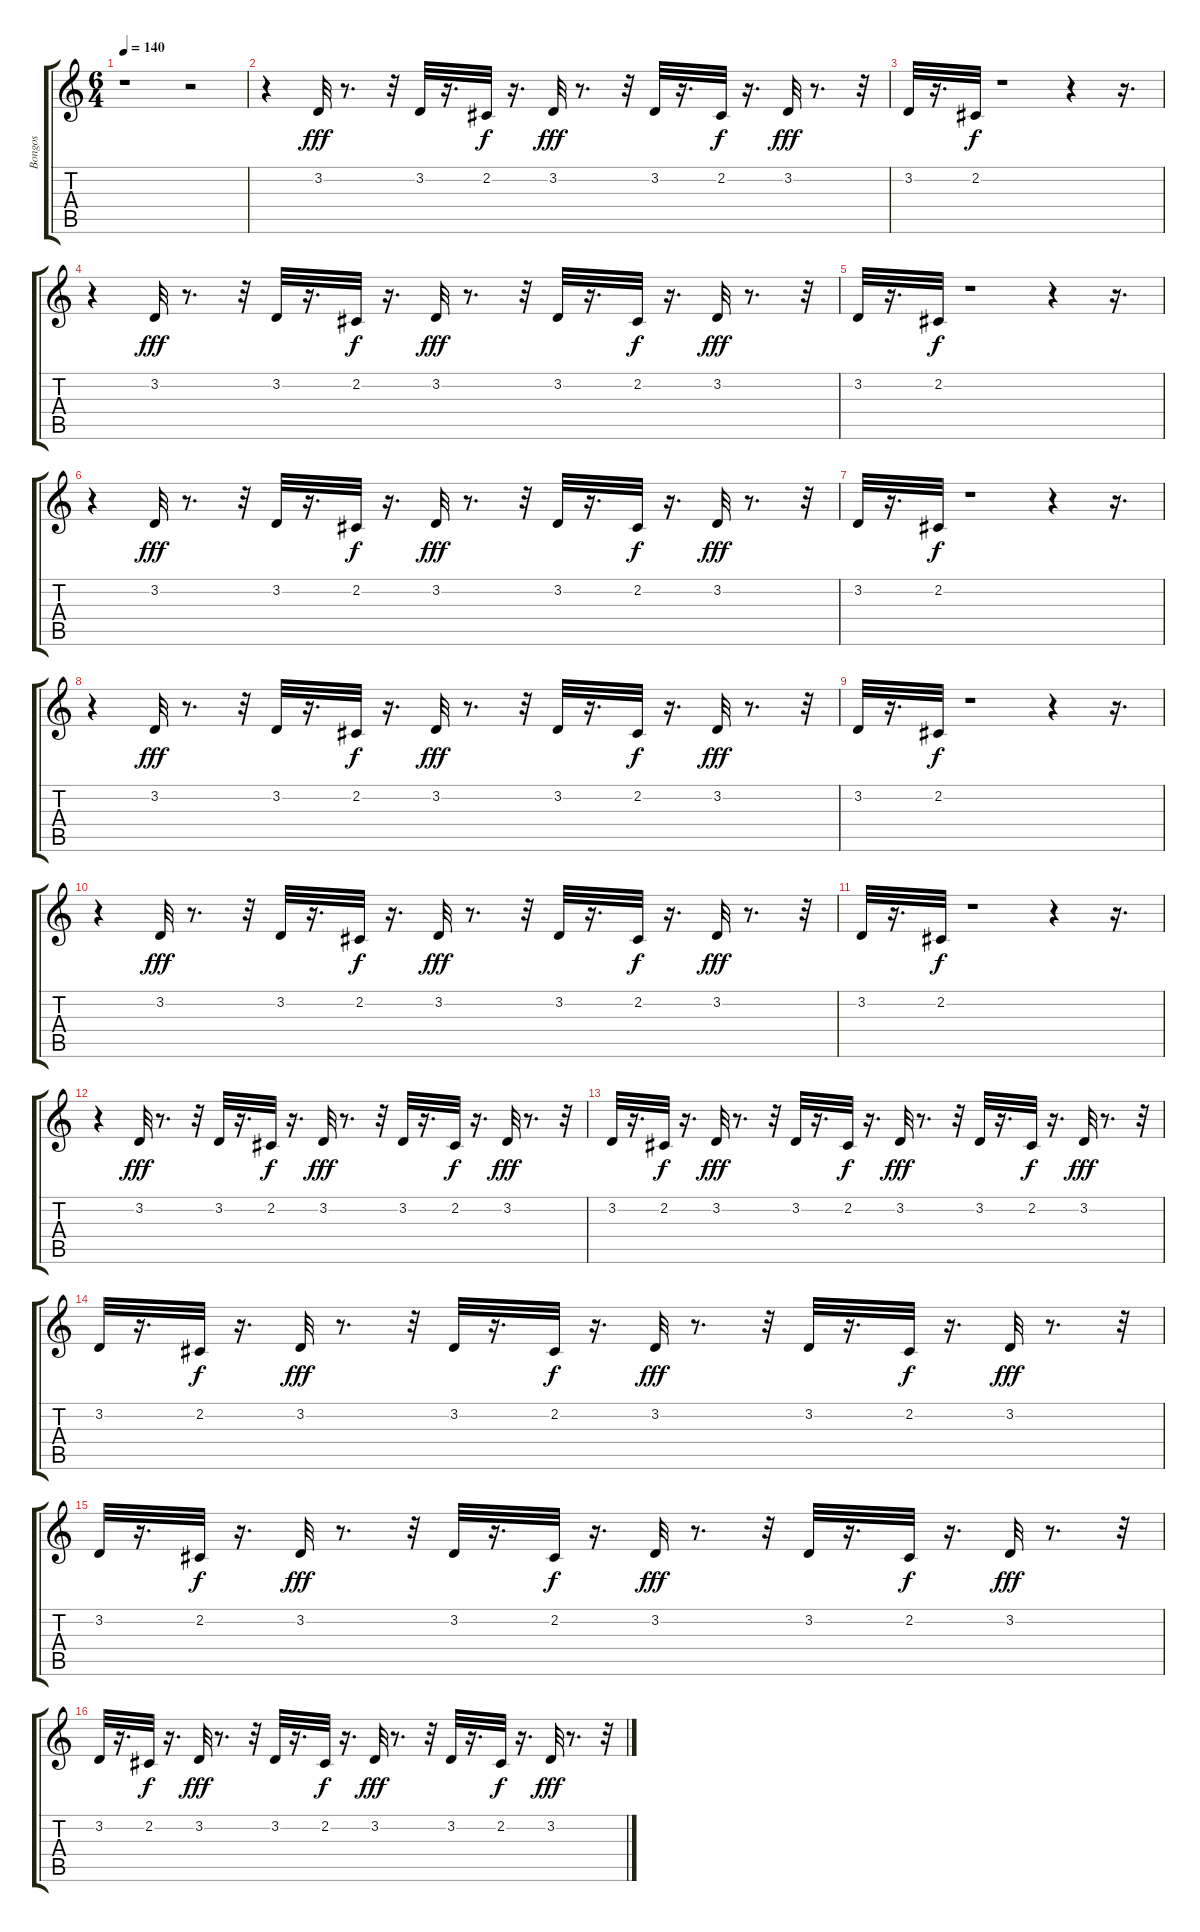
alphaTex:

\track ("Bongos" "Bongos") {instrument stringensemble1}
\staff {score tabs}
\tuning (E4 B3 G3 D3 A2 E2) {hide}
\ts (6 4)
\tempo 140
\clef g2
\ks c
r.1{dy fff instrument stringensemble1} r.2 |
r.4 3.2.32 r.8{d} r.32 3.2.32 r.16{d} 2.2.32{dy f} r.16{d} 3.2.32{dy fff} r.8{d} r.32 3.2.32 r.16{d} 2.2.32{dy f} r.16{d} 3.2.32{dy fff} r.8{d} r.32 |
3.2.32 r.16{d} 2.2.32{dy f} r.1 r.4 r.16{d} |
r.4 3.2.32{dy fff} r.8{d} r.32 3.2.32 r.16{d} 2.2.32{dy f} r.16{d} 3.2.32{dy fff} r.8{d} r.32 3.2.32 r.16{d} 2.2.32{dy f} r.16{d} 3.2.32{dy fff} r.8{d} r.32 |
3.2.32 r.16{d} 2.2.32{dy f} r.1 r.4 r.16{d} |
r.4 3.2.32{dy fff} r.8{d} r.32 3.2.32 r.16{d} 2.2.32{dy f} r.16{d} 3.2.32{dy fff} r.8{d} r.32 3.2.32 r.16{d} 2.2.32{dy f} r.16{d} 3.2.32{dy fff} r.8{d} r.32 |
3.2.32 r.16{d} 2.2.32{dy f} r.1 r.4 r.16{d} |
r.4 3.2.32{dy fff} r.8{d} r.32 3.2.32 r.16{d} 2.2.32{dy f} r.16{d} 3.2.32{dy fff} r.8{d} r.32 3.2.32 r.16{d} 2.2.32{dy f} r.16{d} 3.2.32{dy fff} r.8{d} r.32 |
3.2.32 r.16{d} 2.2.32{dy f} r.1 r.4 r.16{d} |
r.4 3.2.32{dy fff} r.8{d} r.32 3.2.32 r.16{d} 2.2.32{dy f} r.16{d} 3.2.32{dy fff} r.8{d} r.32 3.2.32 r.16{d} 2.2.32{dy f} r.16{d} 3.2.32{dy fff} r.8{d} r.32 |
3.2.32 r.16{d} 2.2.32{dy f} r.1 r.4 r.16{d} |
r.4 3.2.32{dy fff} r.8{d} r.32 3.2.32 r.16{d} 2.2.32{dy f} r.16{d} 3.2.32{dy fff} r.8{d} r.32 3.2.32 r.16{d} 2.2.32{dy f} r.16{d} 3.2.32{dy fff} r.8{d} r.32 |
3.2.32 r.16{d} 2.2.32{dy f} r.16{d} 3.2.32{dy fff} r.8{d} r.32 3.2.32 r.16{d} 2.2.32{dy f} r.16{d} 3.2.32{dy fff} r.8{d} r.32 3.2.32 r.16{d} 2.2.32{dy f} r.16{d} 3.2.32{dy fff} r.8{d} r.32 |
3.2.32 r.16{d} 2.2.32{dy f} r.16{d} 3.2.32{dy fff} r.8{d} r.32 3.2.32 r.16{d} 2.2.32{dy f} r.16{d} 3.2.32{dy fff} r.8{d} r.32 3.2.32 r.16{d} 2.2.32{dy f} r.16{d} 3.2.32{dy fff} r.8{d} r.32 |
3.2.32 r.16{d} 2.2.32{dy f} r.16{d} 3.2.32{dy fff} r.8{d} r.32 3.2.32 r.16{d} 2.2.32{dy f} r.16{d} 3.2.32{dy fff} r.8{d} r.32 3.2.32 r.16{d} 2.2.32{dy f} r.16{d} 3.2.32{dy fff} r.8{d} r.32 |
3.2.32 r.16{d} 2.2.32{dy f} r.16{d} 3.2.32{dy fff} r.8{d} r.32 3.2.32 r.16{d} 2.2.32{dy f} r.16{d} 3.2.32{dy fff} r.8{d} r.32 3.2.32 r.16{d} 2.2.32{dy f} r.16{d} 3.2.32{dy fff} r.8{d} r.32
